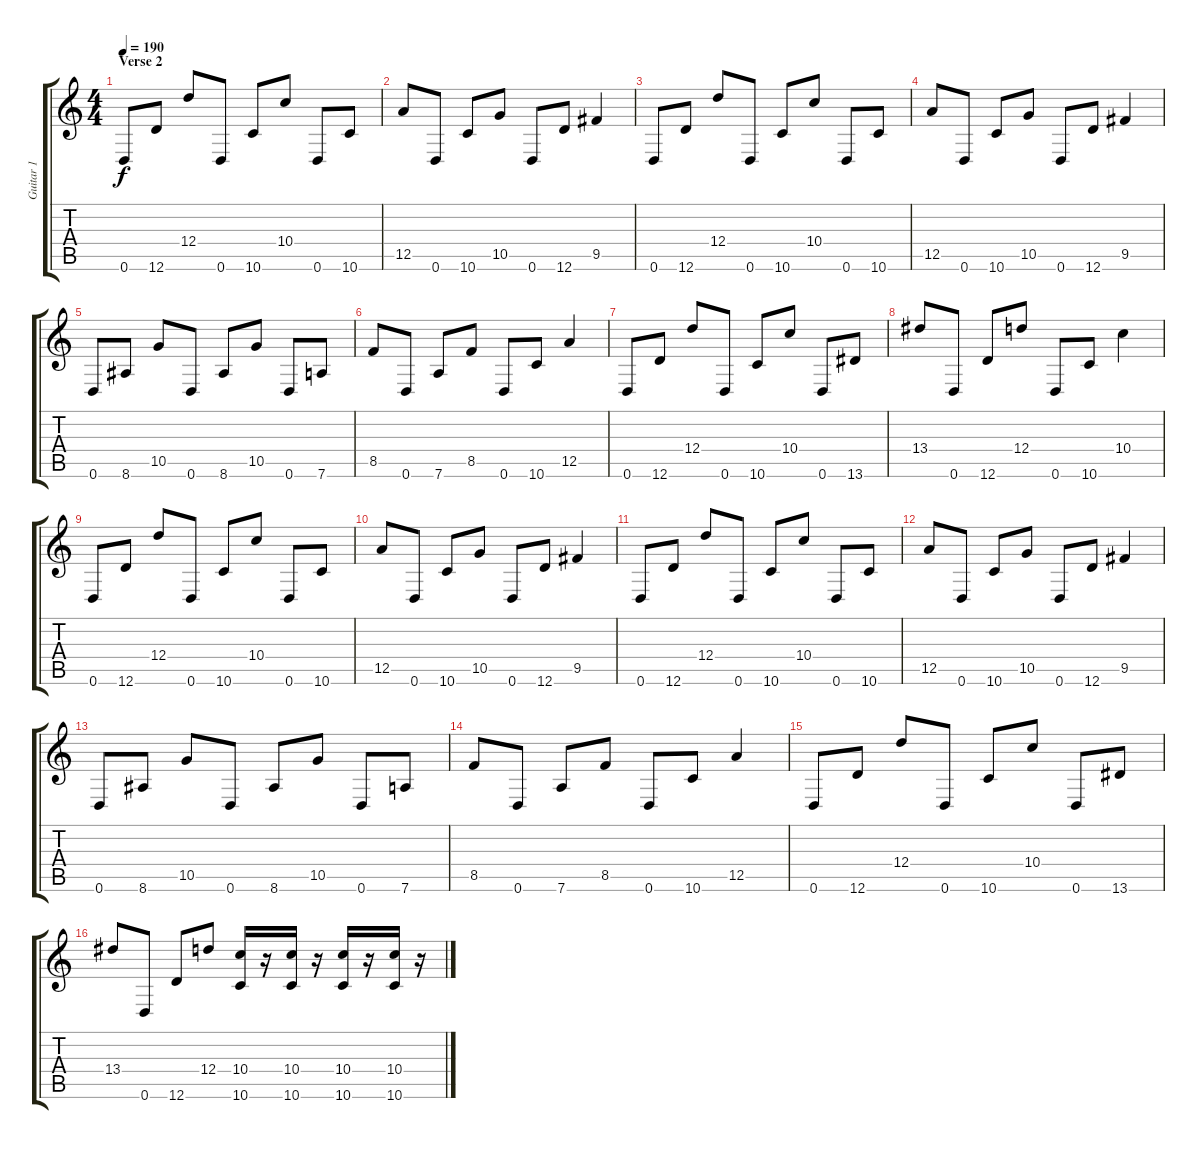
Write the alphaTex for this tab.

\track ("Guitar 1" "Guitar 1") {instrument distortionguitar}
\staff {score tabs}
\tuning (E4 B3 G3 D3 A2 D2) {hide}
\ts (4 4)
\section ("" "Verse 2")
\tempo 190
\clef g2
\ks c
0.6.8{dy f volume 13 balance 8} 12.6.8 12.4.8 0.6.8 10.6.8 10.4.8 0.6.8 10.6.8 |
12.5.8 0.6.8 10.6.8 10.5.8 0.6.8 12.6.8 9.5.4 |
0.6.8 12.6.8 12.4.8 0.6.8 10.6.8 10.4.8 0.6.8 10.6.8 |
12.5.8 0.6.8 10.6.8 10.5.8 0.6.8 12.6.8 9.5.4 |
0.6.8 8.6.8 10.5.8 0.6.8 8.6.8 10.5.8 0.6.8 7.6.8 |
8.5.8 0.6.8 7.6.8 8.5.8 0.6.8 10.6.8 12.5.4 |
0.6.8 12.6.8 12.4.8 0.6.8 10.6.8 10.4.8 0.6.8 13.6.8 |
13.4.8 0.6.8 12.6.8 12.4.8 0.6.8 10.6.8 10.4.4 |
0.6.8{volume 13 balance 8} 12.6.8 12.4.8 0.6.8 10.6.8 10.4.8 0.6.8 10.6.8 |
12.5.8 0.6.8 10.6.8 10.5.8 0.6.8 12.6.8 9.5.4 |
0.6.8 12.6.8 12.4.8 0.6.8 10.6.8 10.4.8 0.6.8 10.6.8 |
12.5.8 0.6.8 10.6.8 10.5.8 0.6.8 12.6.8 9.5.4 |
0.6.8 8.6.8 10.5.8 0.6.8 8.6.8 10.5.8 0.6.8 7.6.8 |
8.5.8 0.6.8 7.6.8 8.5.8 0.6.8 10.6.8 12.5.4 |
0.6.8 12.6.8 12.4.8 0.6.8 10.6.8 10.4.8 0.6.8 13.6.8 |
13.4.8 0.6.8 12.6.8 12.4.8 (10.4 10.6).16 r.16 (10.4 10.6).16 r.16 (10.4 10.6).16 r.16 (10.4 10.6).16 r.16
